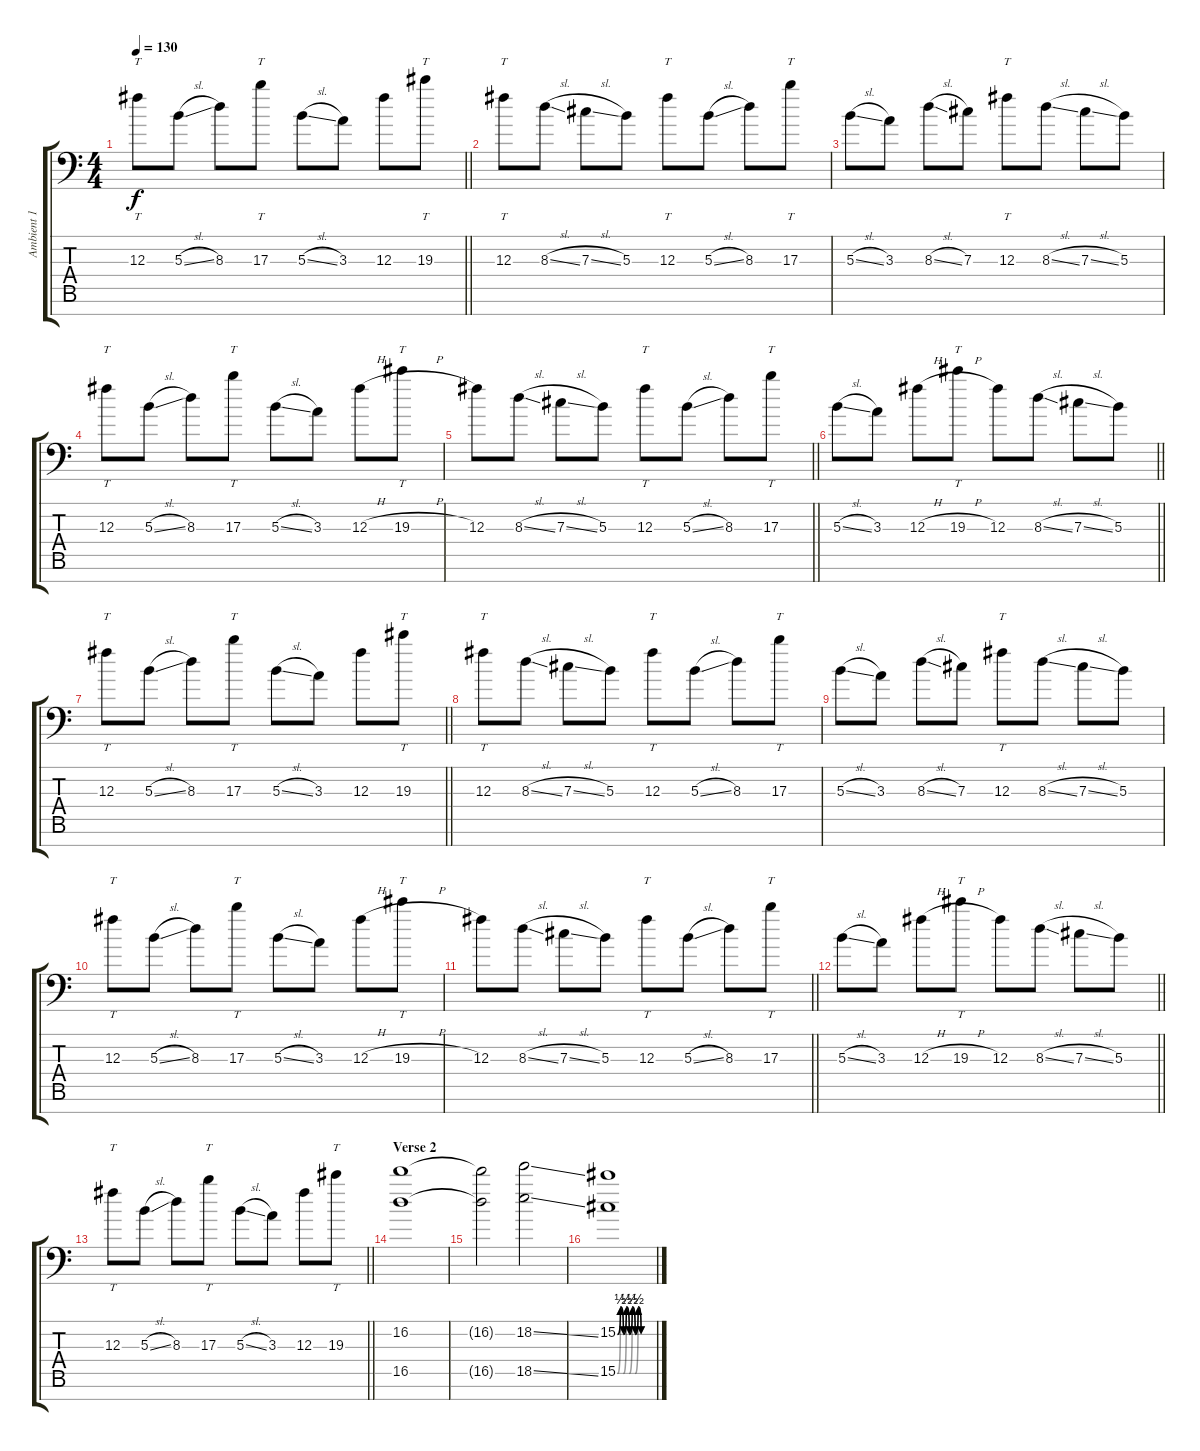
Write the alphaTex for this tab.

\track ("Ambient 1" "Ambient 1") {instrument electricguitarjazz}
\staff {score tabs}
\tuning (Eb4 Bb3 Gb3 Eb3 Bb2 F2 Bb1) {hide}
\ts (4 4)
\tempo 130
\clef f4
\barLineRight lightlight
\ks c
12.3.8{tt dy f} 5.3{sl}.8 8.3.8 17.3.8{tt} 5.3{sl}.8 3.3.8 12.3.8 19.3.8{tt} |
12.3.8{tt} 8.3{sl}.8 7.3{sl}.8 5.3.8 12.3.8{tt} 5.3{sl}.8 8.3.8 17.3.8{tt} |
5.3{sl}.8 3.3.8 8.3{sl}.8 7.3.8 12.3.8{tt} 8.3{sl}.8 7.3{sl}.8 5.3.8 |
12.3.8{tt} 5.3{sl}.8 8.3.8 17.3.8{tt} 5.3{sl}.8 3.3.8 12.3{h}.8 19.3{h}.8{tt} |
\barLineRight lightlight
12.3.8 8.3{sl}.8 7.3{sl}.8 5.3.8 12.3.8{tt} 5.3{sl}.8 8.3.8 17.3.8{tt} |
\barLineRight lightlight
5.3{sl}.8 3.3.8 12.3{h}.8 19.3{h}.8{tt} 12.3.8 8.3{sl}.8 7.3{sl}.8 5.3.8 |
\barLineRight lightlight
12.3.8{tt} 5.3{sl}.8 8.3.8 17.3.8{tt} 5.3{sl}.8 3.3.8 12.3.8 19.3.8{tt} |
12.3.8{tt} 8.3{sl}.8 7.3{sl}.8 5.3.8 12.3.8{tt} 5.3{sl}.8 8.3.8 17.3.8{tt} |
5.3{sl}.8 3.3.8 8.3{sl}.8 7.3.8 12.3.8{tt} 8.3{sl}.8 7.3{sl}.8 5.3.8 |
12.3.8{tt} 5.3{sl}.8 8.3.8 17.3.8{tt} 5.3{sl}.8 3.3.8 12.3{h}.8 19.3{h}.8{tt} |
\barLineRight lightlight
12.3.8 8.3{sl}.8 7.3{sl}.8 5.3.8 12.3.8{tt} 5.3{sl}.8 8.3.8 17.3.8{tt} |
\barLineRight lightlight
5.3{sl}.8 3.3.8 12.3{h}.8 19.3{h}.8{tt} 12.3.8 8.3{sl}.8 7.3{sl}.8 5.3.8 |
\barLineRight lightlight
12.3.8{tt} 5.3{sl}.8 8.3.8 17.3.8{tt} 5.3{sl}.8 3.3.8 12.3.8 19.3.8{tt} |
\section ("" "Verse 2")
(16.2 16.5).1 |
(16.2{t} 16.5{t}).2 (18.2{ss} 18.5{ss}).2 |
(15.2{be (custom 0 0 5 2 10 0 15 2 20 0 25 2 30 0 35 2 40 0 60 0)} 15.5{be (custom 0 0 5 2 10 0 15 2 20 0 25 2 30 0 35 2 40 0 60 0)}).1
